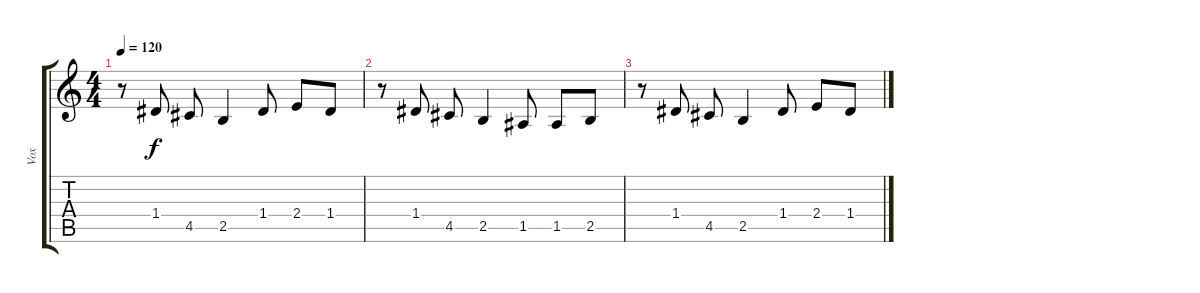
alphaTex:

\track ("Vox" "Vox") {instrument distortionguitar}
\staff {score tabs}
\tuning (E4 B3 G3 D3 A2 E2) {hide}
\ts (4 4)
\tempo 120
\clef g2
\ks c
r.8{dy f} 1.4.8 4.5.8 2.5.4 1.4.8 2.4.8 1.4.8 |
r.8 1.4.8 4.5.8 2.5.4 1.5.8 1.5.8 2.5.8 |
r.8 1.4.8 4.5.8 2.5.4 1.4.8 2.4.8 1.4.8
